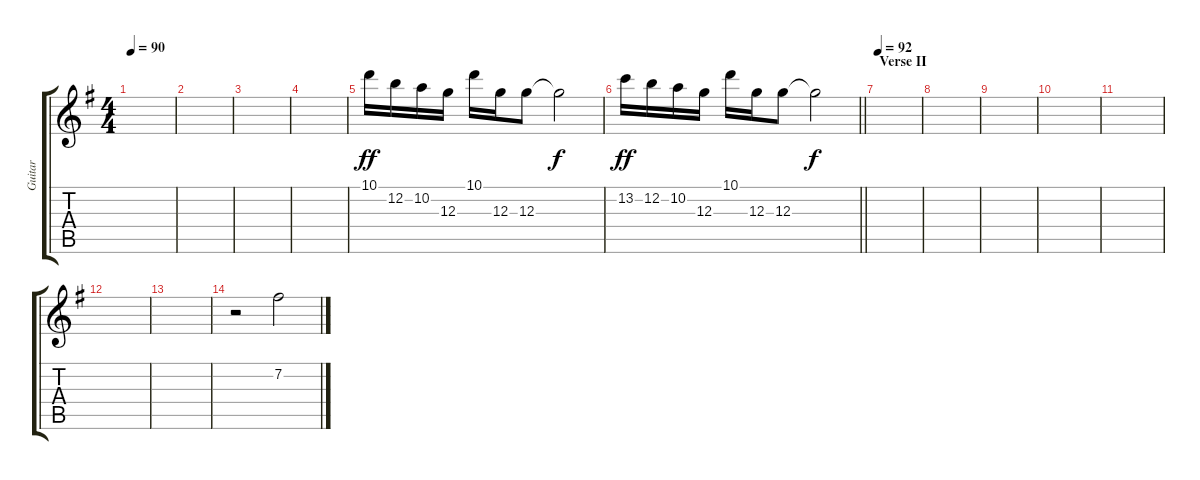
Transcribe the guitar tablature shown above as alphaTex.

\track ("Guitar" "Guitar") {instrument overdrivenguitar}
\staff {score tabs}
\tuning (E4 B3 G3 D3 A2 E2) {hide}
\ts (4 4)
\tempo 90
\clef g2
\ks g
|
|
|
|
10.1.16{dy ff} 12.2.16 10.2.16 12.3.16 10.1.16 12.3.16 12.3.8 12.3{t}.2{dy f} |
\barLineRight lightlight
13.2.16{dy ff} 12.2.16 10.2.16 12.3.16 10.1.16 12.3.16 12.3.8 12.3{t}.2{dy f} |
\section ("" "Verse II")
\tempo 92
|
|
|
|
|
|
|
r.2 7.2.2{instrument reversecymbal}
